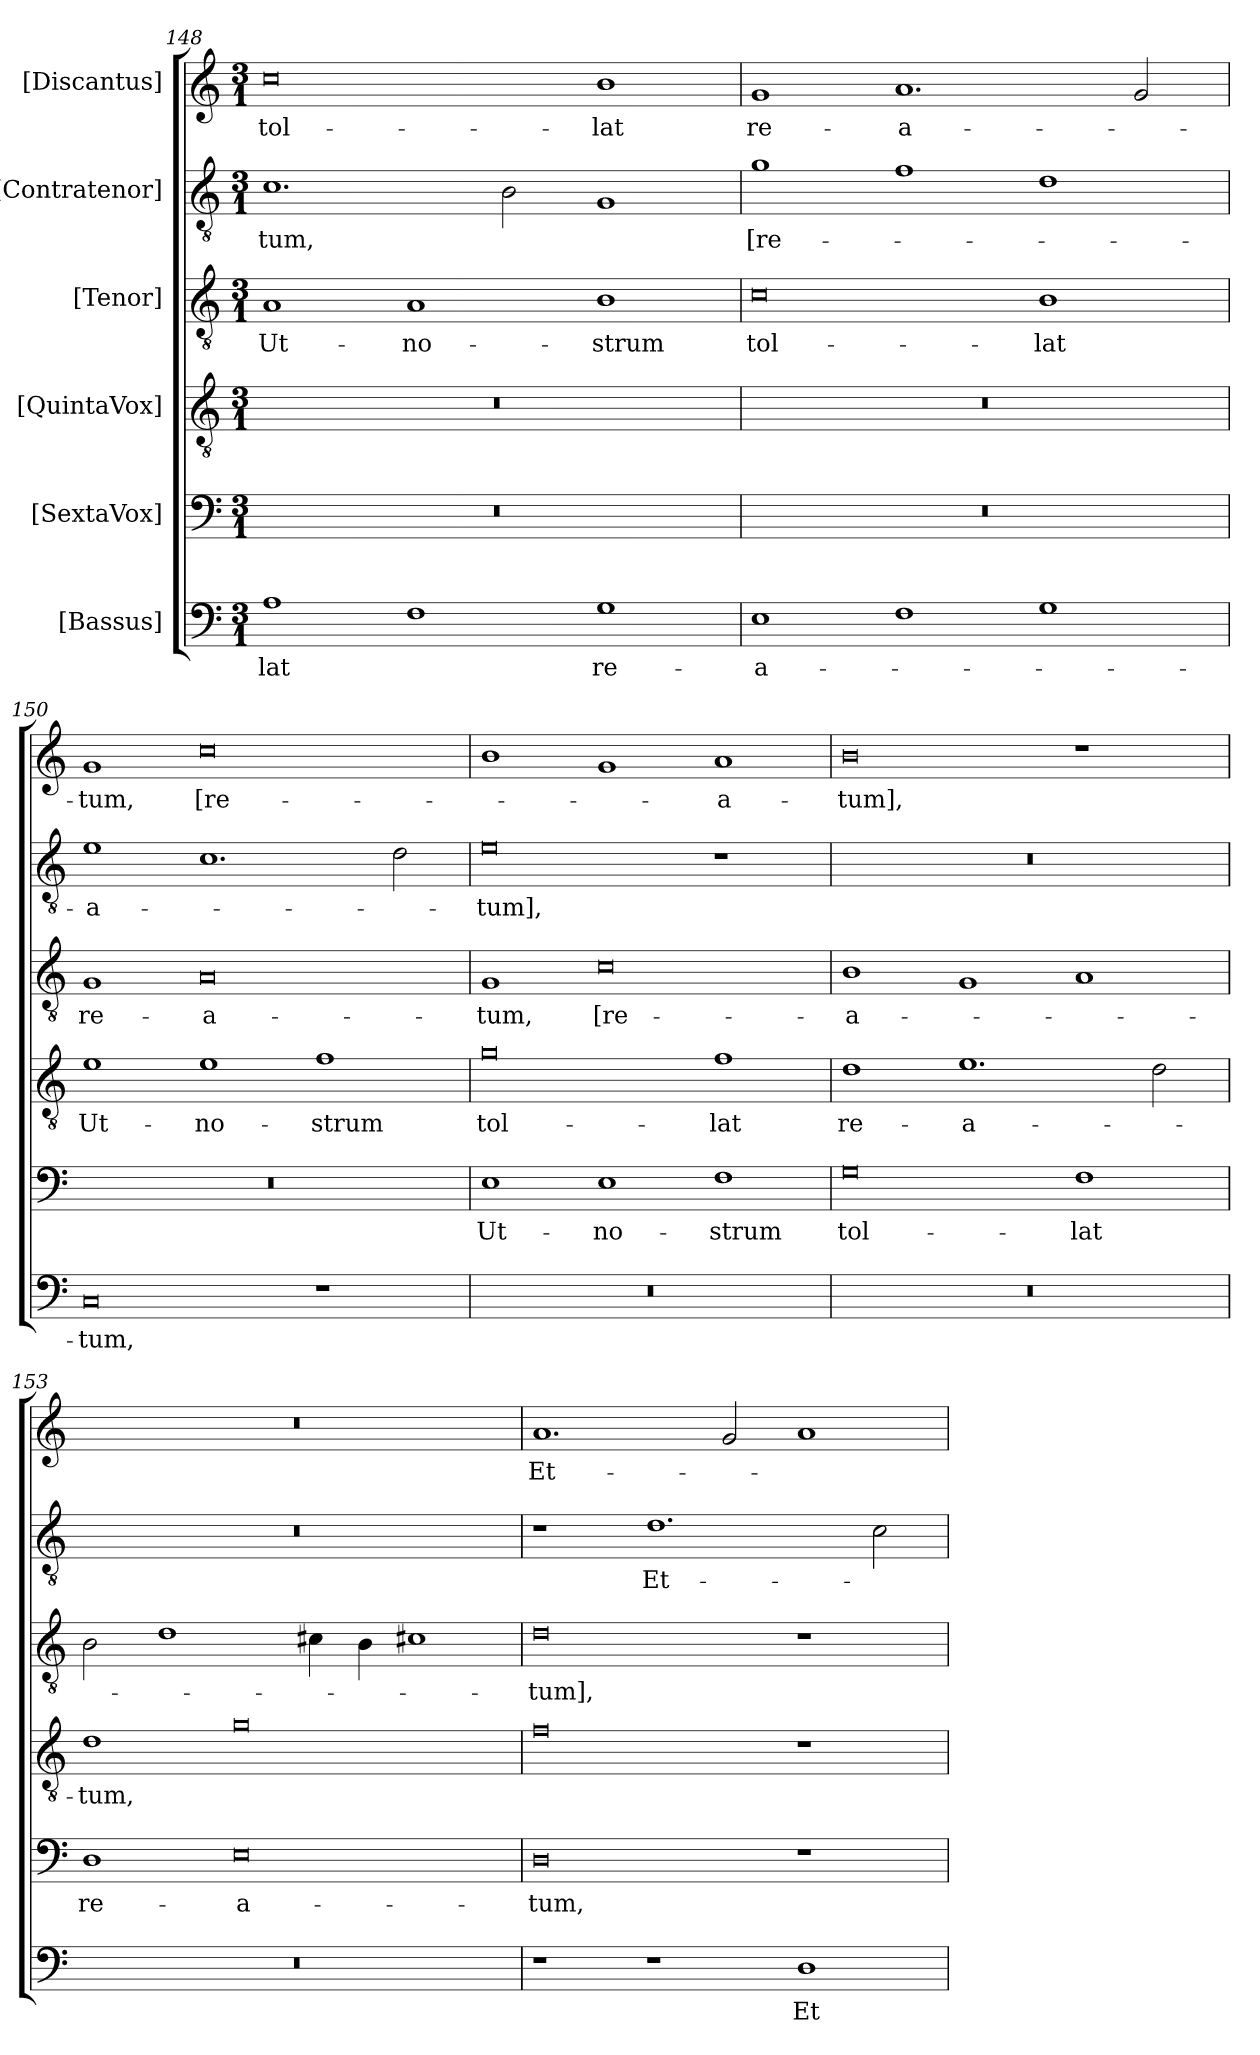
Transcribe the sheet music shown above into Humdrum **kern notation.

**kern	**text	**kern	**text	**kern	**text	**kern	**text	**kern	**text	**kern	**text
*part6	*part6	*part5	*part5	*part4	*part4	*part3	*part3	*part2	*part2	*part1	*part1
*staff6	*staff6	*staff5	*staff5	*staff4	*staff4	*staff3	*staff3	*staff2	*staff2	*staff1	*staff1
*I"[Bassus]	*	*I"[SextaVox]	*	*I"[QuintaVox]	*	*I"[Tenor]	*	*I"[Contratenor]	*	*I"[Discantus]	*
*clefF4	*	*clefF4	*	*clefGv2	*	*clefGv2	*	*clefGv2	*	*clefG2	*
*k[]	*	*k[]	*	*k[]	*	*k[]	*	*k[]	*	*k[]	*
*M3/1	*	*M3/1	*	*M3/1	*	*M3/1	*	*M3/1	*	*M3/1	*
=148	=148	=148	=148	=148	=148	=148	=148	=148	=148	=148	=148
!	!	!LO:N:vis=0	!	!LO:N:vis=0	!	!	!	!	!	!	!
1A\	-lat	0.r	.	0.r	.	1A/	Ut-	1.c\	-tum,	0cc\	tol-
1F\	.	.	.	.	.	1A/	no-	.	.	.	.
.	.	.	.	.	.	.	.	2B\	.	.	.
1G\	re-	.	.	.	.	1B\	-strum	1G/	.	1b\	-lat
=149	=149	=149	=149	=149	=149	=149	=149	=149	=149	=149	=149
!	!	!LO:N:vis=0	!	!LO:N:vis=0	!	!	!	!	!	!	!
1E\	-a-	0.r	.	0.r	.	0c\	tol-	1g\	[re-	1g/	re-
1F\	.	.	.	.	.	.	.	1f\	.	1.a/	-a-
1G\	.	.	.	.	.	1B\	-lat	1d\	.	.	.
.	.	.	.	.	.	.	.	.	.	2g/	.
=150	=150	=150	=150	=150	=150	=150	=150	=150	=150	=150	=150
!	!	!LO:N:vis=0	!	!	!	!	!	!	!	!	!
0C/	-tum,	0.r	.	1e\	Ut-	1G/	re-	1e\	-a-	1g/	-tum,
.	.	.	.	1e\	no-	0A/	-a-	1.c\	.	0cc\	[re-
1r	.	.	.	1f\	-strum	.	.	.	.	.	.
.	.	.	.	.	.	.	.	2d\	.	.	.
=151	=151	=151	=151	=151	=151	=151	=151	=151	=151	=151	=151
!LO:N:vis=0	!	!	!	!	!	!	!	!	!	!	!
0.r	.	1E\	Ut-	0g\	tol-	1G/	-tum,	0e\	-tum],	1b\	.
.	.	1E\	no-	.	.	0c\	[re-	.	.	1g/	.
.	.	1F\	-strum	1f\	-lat	.	.	1r	.	1a/	-a-
=152	=152	=152	=152	=152	=152	=152	=152	=152	=152	=152	=152
!LO:N:vis=0	!	!	!	!	!	!	!	!LO:N:vis=0	!	!	!
0.r	.	0G\	tol-	1d\	re-	1B\	-a-	0.r	.	0b\	-tum],
.	.	.	.	1.e\	-a-	1G/	.	.	.	.	.
.	.	1F\	-lat	.	.	1A/	.	.	.	1r	.
.	.	.	.	2d\	.	.	.	.	.	.	.
=153	=153	=153	=153	=153	=153	=153	=153	=153	=153	=153	=153
!LO:N:vis=0	!	!	!	!	!	!	!	!LO:N:vis=0	!	!LO:N:vis=0	!
0.r	.	1D\	re-	1d\	-tum,	2B\	.	0.r	.	0.r	.
.	.	.	.	.	.	1d\	.	.	.	.	.
.	.	0E\	-a-	0g\	.	.	.	.	.	.	.
.	.	.	.	.	.	4c#X\	.	.	.	.	.
.	.	.	.	.	.	4B\	.	.	.	.	.
.	.	.	.	.	.	1c#X\	.	.	.	.	.
=154	=154	=154	=154	=154	=154	=154	=154	=154	=154	=154	=154
1r	.	0D\	-tum,	0f\	.	0d\	-tum],	1r	.	1.a/	Et-
1r	.	.	.	.	.	.	.	1.d\	Et-	.	.
.	.	.	.	.	.	.	.	.	.	2g/	.
1D\	Et-	1r	.	1r	.	1r	.	.	.	1a/	.
.	.	.	.	.	.	.	.	2c\	.	.	.
=	=	=	=	=	=	=	=	=	=	=	=
*-	*-	*-	*-	*-	*-	*-	*-	*-	*-	*-	*-
